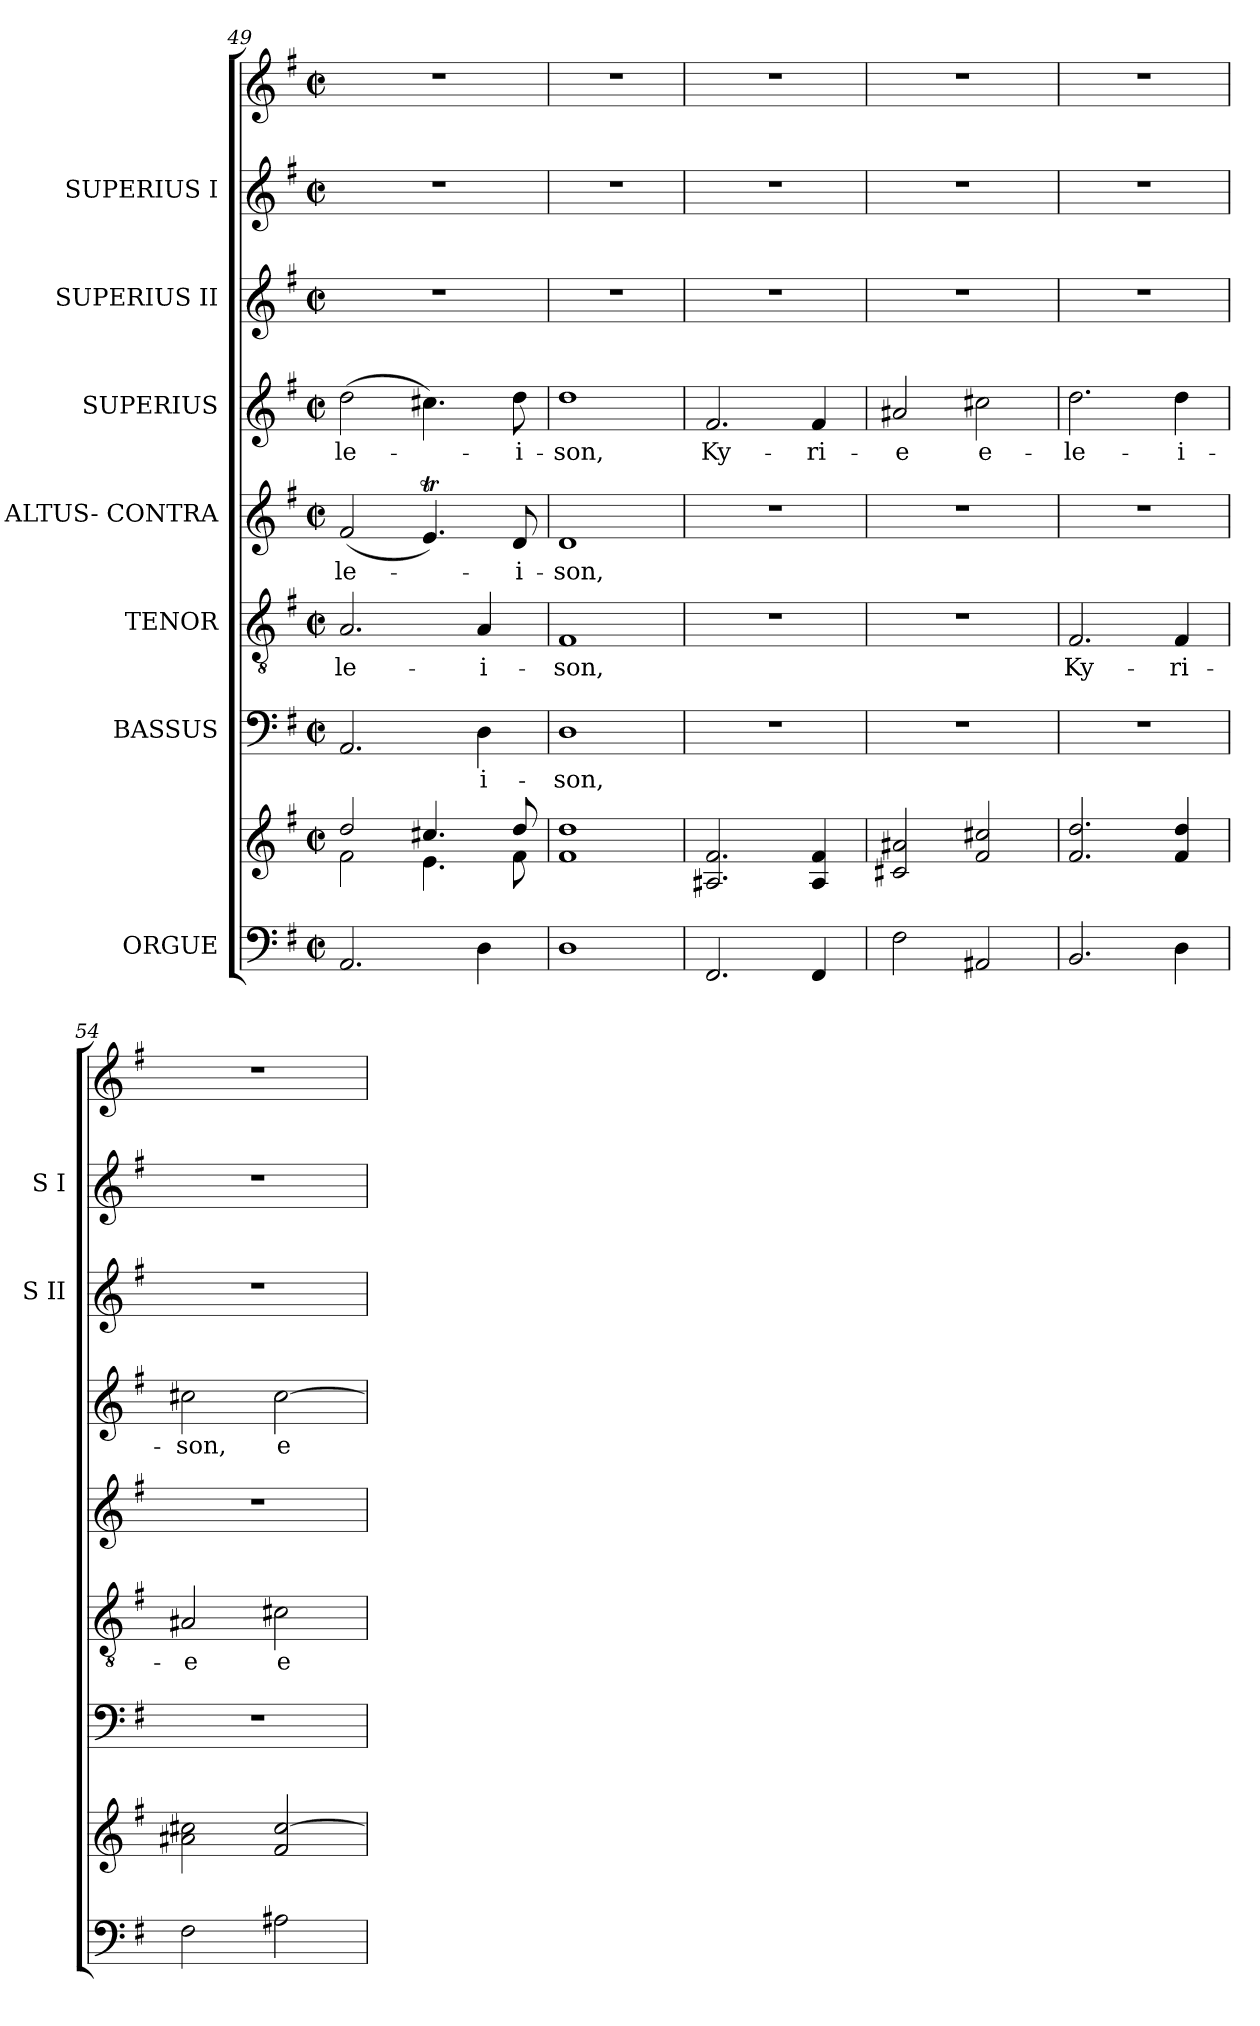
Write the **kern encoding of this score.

**kern	**kern	**kern	**text	**kern	**text	**kern	**text	**kern	**text	**kern	**kern	**kern
*part8	*part8	*part7	*part7	*part6	*part6	*part5	*part5	*part4	*part4	*part3	*part2	*part1
*staff9	*staff8	*staff7	*staff7	*staff6	*staff6	*staff5	*staff5	*staff4	*staff4	*staff3	*staff2	*staff1
*I"ORGUE	*	*I"BASSUS	*	*I"TENOR	*	*I"ALTUS- CONTRA	*	*I"SUPERIUS	*	*I"SUPERIUS II	*I"SUPERIUS I	*
*	*	*	*	*	*	*	*	*	*	*I'S II	*I'S I	*
*clefF4	*clefG2	*clefF4	*	*clefGv2	*	*clefG2	*	*clefG2	*	*clefG2	*clefG2	*clefG2
*k[f#]	*k[f#]	*k[f#]	*	*k[f#]	*	*k[f#]	*	*k[f#]	*	*k[f#]	*k[f#]	*k[f#]
*e:	*e:	*e:	*	*e:	*	*e:	*	*e:	*	*e:	*e:	*e:
*M2/2	*M2/2	*M2/2	*	*M2/2	*	*M2/2	*	*M2/2	*	*M2/2	*M2/2	*M2/2
*met(c|)	*met(c|)	*met(c|)	*	*met(c|)	*	*met(c|)	*	*met(c|)	*	*met(c|)	*met(c|)	*met(c|)
=49	=49	=49	=49	=49	=49	=49	=49	=49	=49	=49	=49	=49
*	*^	*	*	*	*	*	*	*	*	*	*	*
!	!	!	!	!	!	!LO:LY:b	!	!LO:LY:b	!	!LO:LY:b	!	!	!
2.AA/	2dd/	2f#\	2.AA/	.	2.A/	-le-	(<2f#/	-le-	(>2dd\	-le-	1r	1r	1r
.	4.cc#X/	4.e\	.	.	.	.	4.eT/)	.	4.cc#X\)	.	.	.	.
!	!	!	!	!LO:LY:b	!	!LO:LY:b	!	!	!	!	!	!	!
4D\	.	.	4D\	-i-	4A/	-i-	.	.	.	.	.	.	.
!	!	!	!	!	!	!	!	!LO:LY:b	!	!LO:LY:b	!	!	!
.	8dd/	8f#\	.	.	.	.	8d/	-i-	8dd\	-i-	.	.	.
=50	=50	=50	=50	=50	=50	=50	=50	=50	=50	=50	=50	=50	=50
!	!	!	!	!LO:LY:b	!	!LO:LY:b	!	!LO:LY:b	!	!LO:LY:b	!	!	!
1D	1dd	1f#	1D	-son,	1F#	-son,	1d	-son,	1dd	-son,	1r	1r	1r
!!LO:PB:g=z
=51	=51	=51	=51	=51	=51	=51	=51	=51	=51	=51	=51	=51	=51
!	!	!	!	!	!	!	!	!	!	!LO:LY:b	!	!	!
*	*v	*v	*	*	*	*	*	*	*	*	*	*	*
2.FF#/	2.A#X/ 2.f#/	1r	.	1r	.	1r	.	2.f#/	Ky-	1r	1r	1r
!	!	!	!	!	!	!	!	!	!LO:LY:b	!	!	!
4FF#/	4A#/ 4f#/	.	.	.	.	.	.	4f#/	-ri-	.	.	.
=52	=52	=52	=52	=52	=52	=52	=52	=52	=52	=52	=52	=52
!	!	!	!	!	!	!	!	!	!LO:LY:b	!	!	!
2F#\	2c#X/ 2a#X/	1r	.	1r	.	1r	.	2a#X/	-e	1r	1r	1r
!	!	!	!	!	!	!	!	!	!LO:LY:b	!	!	!
2AA#X/	2f#/ 2cc#X/	.	.	.	.	.	.	2cc#X\	e-	.	.	.
=53	=53	=53	=53	=53	=53	=53	=53	=53	=53	=53	=53	=53
!	!	!	!	!	!LO:LY:b	!	!	!	!LO:LY:b	!	!	!
2.BB/	2.f#/ 2.dd/	1r	.	2.F#/	Ky-	1r	.	2.dd\	-le-	1r	1r	1r
!	!	!	!	!	!LO:LY:b	!	!	!	!LO:LY:b	!	!	!
4D\	4f#/ 4dd/	.	.	4F#/	-ri-	.	.	4dd\	-i-	.	.	.
=54	=54	=54	=54	=54	=54	=54	=54	=54	=54	=54	=54	=54
!	!	!	!	!	!LO:LY:b	!	!	!	!LO:LY:b	!	!	!
2F#\	2a#X\ 2cc#X\	1r	.	2A#X/	-e	1r	.	2cc#X\	-son,	1r	1r	1r
!	!	!	!	!	!LO:LY:b	!	!	!	!LO:LY:b	!	!	!
2A#X\	2f#/ [>2cc#/	.	.	2c#X\	e-	.	.	[2cc#\	e-	.	.	.
=	=	=	=	=	=	=	=	=	=	=	=	=
*-	*-	*-	*-	*-	*-	*-	*-	*-	*-	*-	*-	*-
